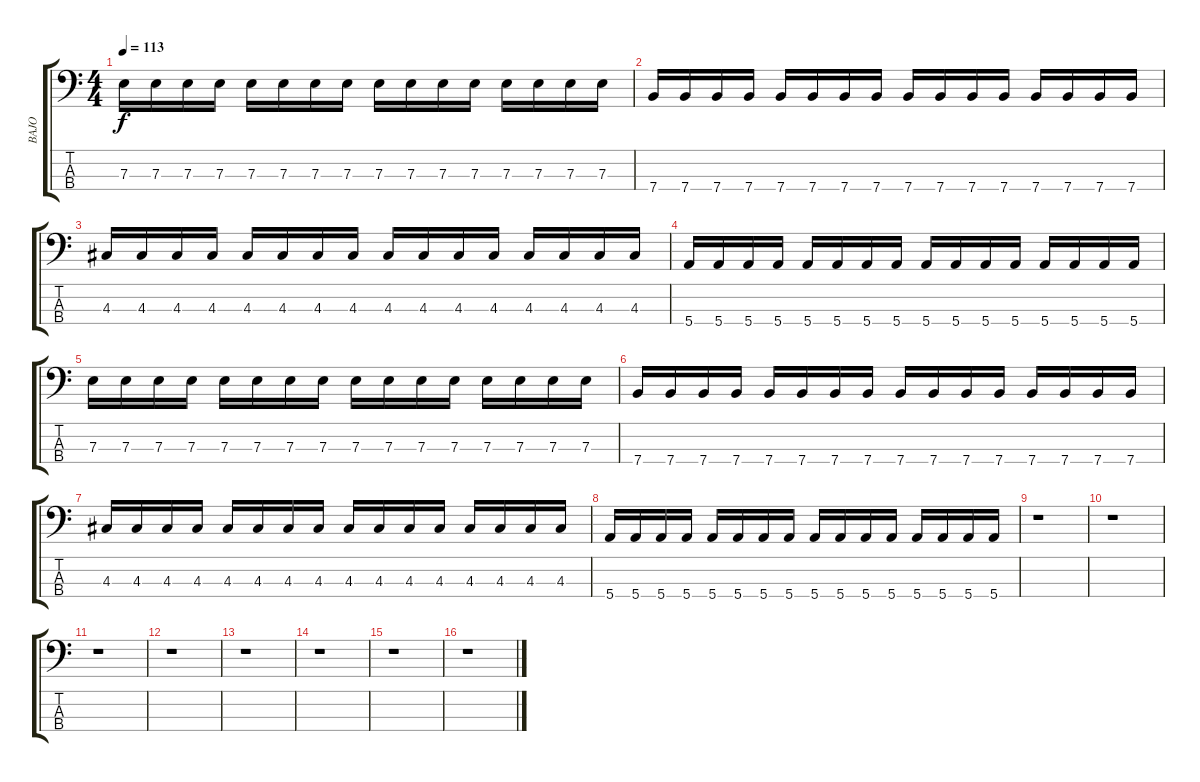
\track ("BAJO" "BAJO") {instrument electricbassfinger}
\staff {score tabs}
\tuning (G2 D2 A1 E1) {hide}
\ts (4 4)
\tempo 113
\clef f4
\ks c
7.3.16{dy f} 7.3.16 7.3.16 7.3.16 7.3.16 7.3.16 7.3.16 7.3.16 7.3.16 7.3.16 7.3.16 7.3.16 7.3.16 7.3.16 7.3.16 7.3.16 |
7.4.16 7.4.16 7.4.16 7.4.16 7.4.16 7.4.16 7.4.16 7.4.16 7.4.16 7.4.16 7.4.16 7.4.16 7.4.16 7.4.16 7.4.16 7.4.16 |
4.3.16 4.3.16 4.3.16 4.3.16 4.3.16 4.3.16 4.3.16 4.3.16 4.3.16 4.3.16 4.3.16 4.3.16 4.3.16 4.3.16 4.3.16 4.3.16 |
5.4.16 5.4.16 5.4.16 5.4.16 5.4.16 5.4.16 5.4.16 5.4.16 5.4.16 5.4.16 5.4.16 5.4.16 5.4.16 5.4.16 5.4.16 5.4.16 |
7.3.16 7.3.16 7.3.16 7.3.16 7.3.16 7.3.16 7.3.16 7.3.16 7.3.16 7.3.16 7.3.16 7.3.16 7.3.16 7.3.16 7.3.16 7.3.16 |
7.4.16 7.4.16 7.4.16 7.4.16 7.4.16 7.4.16 7.4.16 7.4.16 7.4.16 7.4.16 7.4.16 7.4.16 7.4.16 7.4.16 7.4.16 7.4.16 |
4.3.16 4.3.16 4.3.16 4.3.16 4.3.16 4.3.16 4.3.16 4.3.16 4.3.16 4.3.16 4.3.16 4.3.16 4.3.16 4.3.16 4.3.16 4.3.16 |
5.4.16 5.4.16 5.4.16 5.4.16 5.4.16 5.4.16 5.4.16 5.4.16 5.4.16 5.4.16 5.4.16 5.4.16 5.4.16 5.4.16 5.4.16 5.4.16 |
r.1 |
r.1 |
r.1 |
r.1 |
r.1 |
r.1 |
r.1 |
r.1
